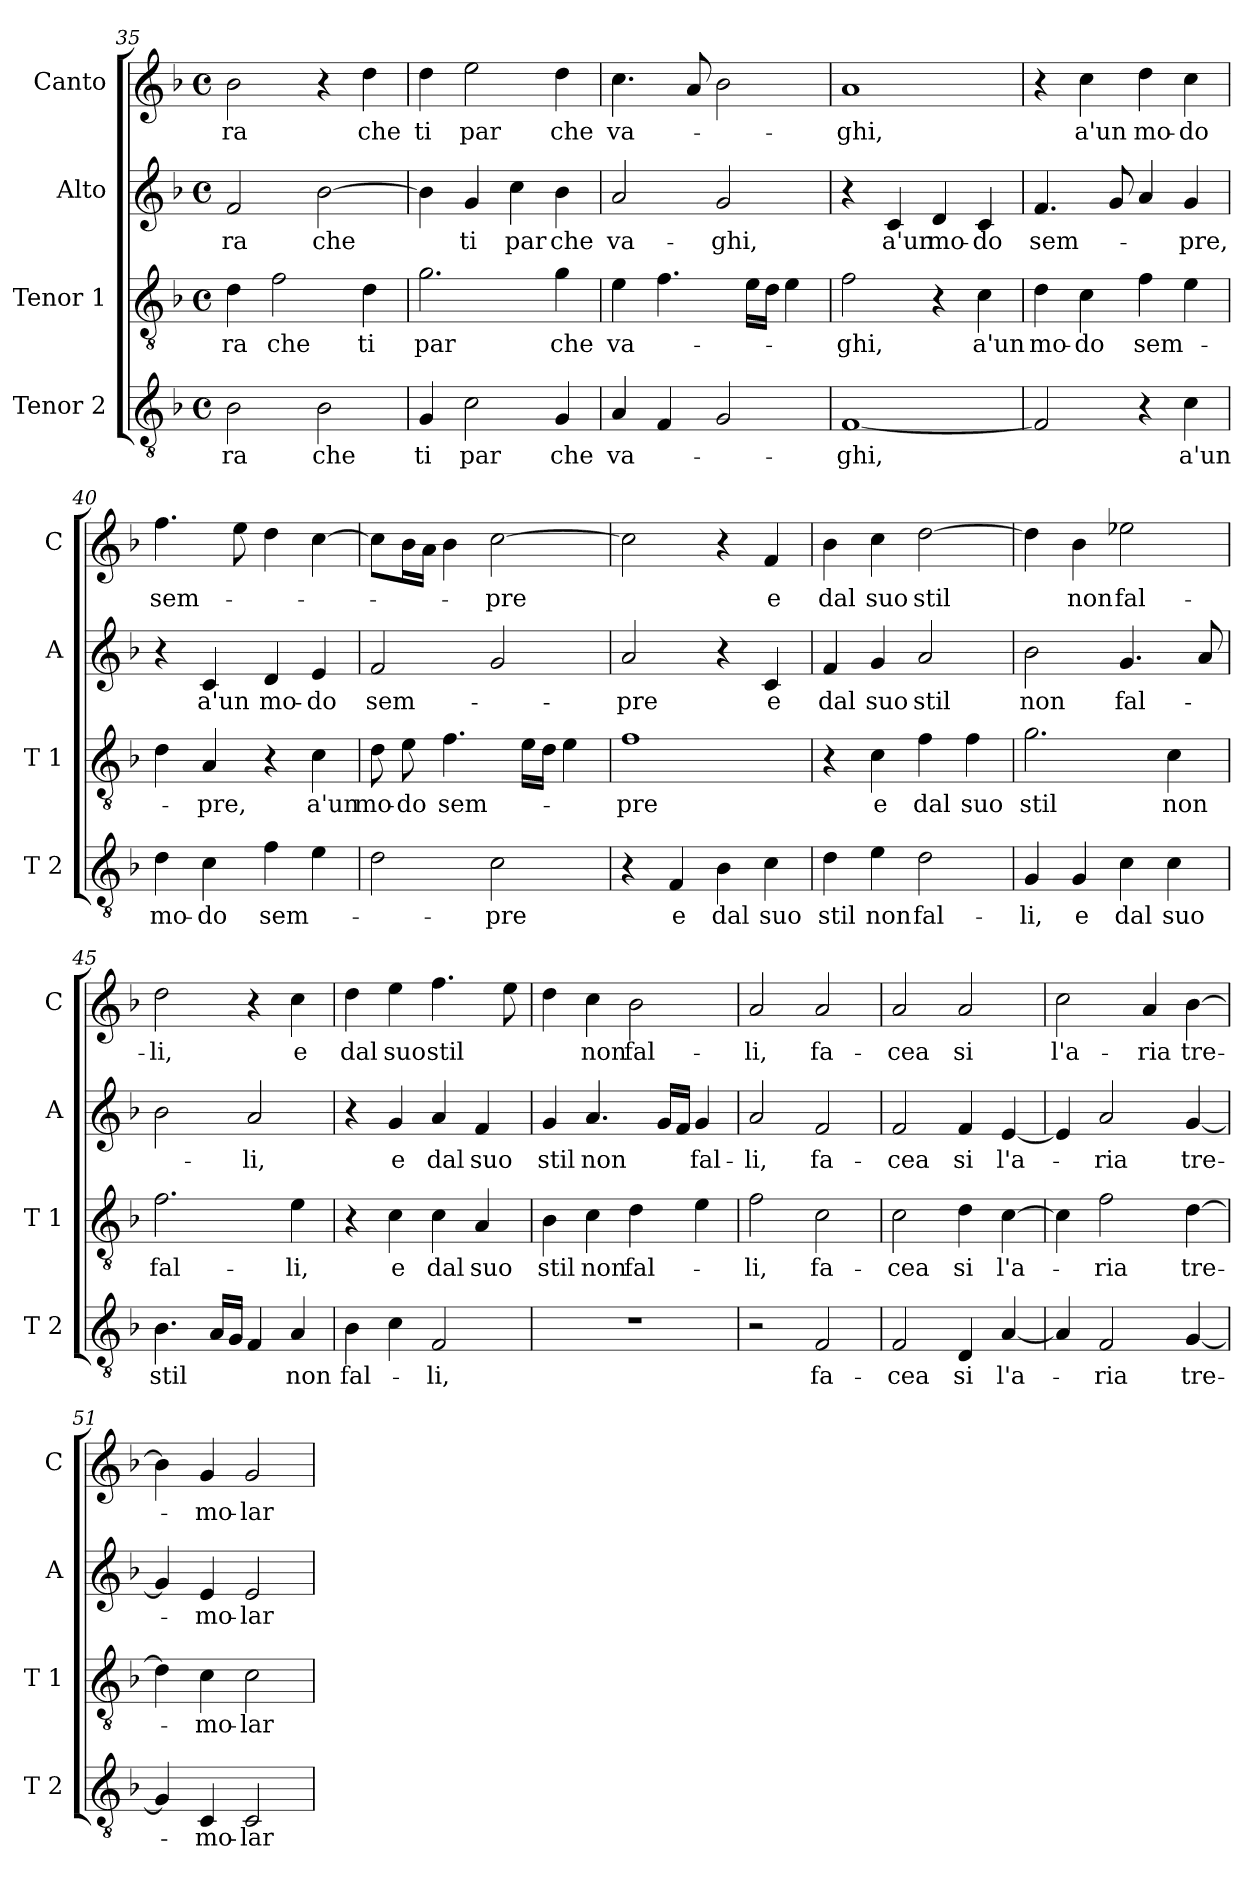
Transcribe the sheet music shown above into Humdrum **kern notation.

**kern	**text	**kern	**text	**kern	**text	**kern	**text
*part4	*part4	*part3	*part3	*part2	*part2	*part1	*part1
*staff4	*staff4	*staff3	*staff3	*staff2	*staff2	*staff1	*staff1
*I"Tenor 2	*	*I"Tenor 1	*	*I"Alto	*	*I"Canto	*
*I'T 2	*	*I'T 1	*	*I'A	*	*I'C	*
*clefGv2	*	*clefGv2	*	*clefG2	*	*clefG2	*
*k[b-]	*	*k[b-]	*	*k[b-]	*	*k[b-]	*
*F:	*	*F:	*	*F:	*	*F:	*
*M4/4	*	*M4/4	*	*M4/4	*	*M4/4	*
*met(c)	*	*met(c)	*	*met(c)	*	*met(c)	*
=35	=35	=35	=35	=35	=35	=35	=35
!	!LO:LY:b	!	!LO:LY:b	!	!LO:LY:b	!	!LO:LY:b
2B-\	-ra	4d\	-ra	2f/	-ra	2b-\	-ra
!	!	!	!LO:LY:b	!	!	!	!
.	.	2f\	che	.	.	.	.
!	!LO:LY:b	!	!	!	!LO:LY:b	!	!
2B-\	che	.	.	[2b-\	che	4r	.
!	!	!	!LO:LY:b	!	!	!	!LO:LY:b
.	.	4d\	ti	.	.	4dd\	che
=36	=36	=36	=36	=36	=36	=36	=36
!	!LO:LY:b	!	!LO:LY:b	!	!	!	!LO:LY:b
4G/	ti	2.g\	par	4b-\]	.	4dd\	ti
!	!LO:LY:b	!	!	!	!LO:LY:b	!	!LO:LY:b
2c\	par	.	.	4g/	ti	2ee\	par
!	!	!	!	!	!LO:LY:b	!	!
.	.	.	.	4cc\	par	.	.
!	!LO:LY:b	!	!LO:LY:b	!	!LO:LY:b	!	!LO:LY:b
4G/	che	4g\	che	4b-\	che	4dd\	che
!!LO:PB:g=z
=37	=37	=37	=37	=37	=37	=37	=37
!	!LO:LY:b	!	!LO:LY:b	!	!LO:LY:b	!	!LO:LY:b
4A/	va-	4e\	va-	2a/	va-	4.cc\	va-
4F/	.	4.f\	.	.	.	.	.
.	.	.	.	.	.	8a/	.
!	!	!	!	!	!LO:LY:b	!	!
2G/	.	.	.	2g/	-ghi,	2b-\	.
.	.	16e\LL	.	.	.	.	.
.	.	16d\JJ	.	.	.	.	.
.	.	4e\	.	.	.	.	.
=38	=38	=38	=38	=38	=38	=38	=38
!	!LO:LY:b	!	!LO:LY:b	!	!	!	!LO:LY:b
[1F	-ghi,	2f\	-ghi,	4r	.	1a	-ghi,
!	!	!	!	!	!LO:LY:b	!	!
.	.	.	.	4c/	a'un	.	.
!	!	!	!	!	!LO:LY:b	!	!
.	.	4r	.	4d/	mo-	.	.
!	!	!	!LO:LY:b	!	!LO:LY:b	!	!
.	.	4c\	a'un	4c/	-do	.	.
=39	=39	=39	=39	=39	=39	=39	=39
!	!	!	!LO:LY:b	!	!LO:LY:b	!	!
2F/]	.	4d\	mo-	4.f/	sem-	4r	.
!	!	!	!LO:LY:b	!	!	!	!LO:LY:b
.	.	4c\	-do	.	.	4cc\	a'un
.	.	.	.	8g/	.	.	.
!	!	!	!LO:LY:b	!	!	!	!LO:LY:b
4r	.	4f\	sem-	4a/	.	4dd\	mo-
!	!LO:LY:b	!	!	!	!LO:LY:b	!	!LO:LY:b
4c\	a'un	4e\	.	4g/	-pre,	4cc\	-do
=40	=40	=40	=40	=40	=40	=40	=40
!	!LO:LY:b	!	!	!	!	!	!LO:LY:b
4d\	mo-	4d\	.	4r	.	4.ff\	sem-
!	!LO:LY:b	!	!LO:LY:b	!	!LO:LY:b	!	!
4c\	-do	4A/	-pre,	4c/	a'un	.	.
.	.	.	.	.	.	8ee\	.
!	!LO:LY:b	!	!	!	!LO:LY:b	!	!
4f\	sem-	4r	.	4d/	mo-	4dd\	.
!	!	!	!LO:LY:b	!	!LO:LY:b	!	!
4e\	.	4c\	a'un	4e/	-do	[4cc\	.
=41	=41	=41	=41	=41	=41	=41	=41
!	!	!	!LO:LY:b	!	!LO:LY:b	!	!
2d\	.	8d\	mo-	2f/	sem-	8cc\L]	.
!	!	!	!LO:LY:b	!	!	!	!
.	.	8e\	-do	.	.	16b-\L	.
.	.	.	.	.	.	16a\JJ	.
!	!	!	!LO:LY:b	!	!	!	!
.	.	4.f\	sem-	.	.	4b-\	.
!	!LO:LY:b	!	!	!	!	!	!LO:LY:b
2c\	-pre	.	.	2g/	.	[2cc\	-pre
.	.	16e\LL	.	.	.	.	.
.	.	16d\JJ	.	.	.	.	.
.	.	4e\	.	.	.	.	.
=42	=42	=42	=42	=42	=42	=42	=42
!	!	!	!LO:LY:b	!	!LO:LY:b	!	!
4r	.	1f	-pre	2a/	-pre	2cc\]	.
!	!LO:LY:b	!	!	!	!	!	!
4F/	e	.	.	.	.	.	.
!	!LO:LY:b	!	!	!	!	!	!
4B-\	dal	.	.	4r	.	4r	.
!	!LO:LY:b	!	!	!	!LO:LY:b	!	!LO:LY:b
4c\	suo	.	.	4c/	e	4f/	e
!!LO:LB:g=z
=43	=43	=43	=43	=43	=43	=43	=43
!	!LO:LY:b	!	!	!	!LO:LY:b	!	!LO:LY:b
4d\	stil	4r	.	4f/	dal	4b-\	dal
!	!LO:LY:b	!	!LO:LY:b	!	!LO:LY:b	!	!LO:LY:b
4e\	non	4c\	e	4g/	suo	4cc\	suo
!	!LO:LY:b	!	!LO:LY:b	!	!LO:LY:b	!	!LO:LY:b
2d\	fal-	4f\	dal	2a/	stil	[2dd\	stil
!	!	!	!LO:LY:b	!	!	!	!
.	.	4f\	suo	.	.	.	.
=44	=44	=44	=44	=44	=44	=44	=44
!	!LO:LY:b	!	!LO:LY:b	!	!LO:LY:b	!	!
4G/	-li,	2.g\	stil	2b-\	non	4dd\]	.
!	!LO:LY:b	!	!	!	!	!	!LO:LY:b
4G/	e	.	.	.	.	4b-\	non
!	!LO:LY:b	!	!	!	!LO:LY:b	!	!LO:LY:b
4c\	dal	.	.	4.g/	fal-	2ee-X\	fal-
!	!LO:LY:b	!	!LO:LY:b	!	!	!	!
4c\	suo	4c\	non	.	.	.	.
.	.	.	.	8a/	.	.	.
=45	=45	=45	=45	=45	=45	=45	=45
!	!LO:LY:b	!	!LO:LY:b	!	!	!	!LO:LY:b
4.B-\	stil	2.f\	fal-	2b-\	.	2dd\	-li,
16A/LL	.	.	.	.	.	.	.
16G/JJ	.	.	.	.	.	.	.
!	!	!	!	!	!LO:LY:b	!	!
4F/	.	.	.	2a/	-li,	4r	.
!	!LO:LY:b	!	!LO:LY:b	!	!	!	!LO:LY:b
4A/	non	4e\	-li,	.	.	4cc\	e
=46	=46	=46	=46	=46	=46	=46	=46
!	!LO:LY:b	!	!	!	!	!	!LO:LY:b
4B-\	fal-	4r	.	4r	.	4dd\	dal
!	!	!	!LO:LY:b	!	!LO:LY:b	!	!LO:LY:b
4c\	.	4c\	e	4g/	e	4ee\	suo
!	!LO:LY:b	!	!LO:LY:b	!	!LO:LY:b	!	!LO:LY:b
2F/	-li,	4c\	dal	4a/	dal	4.ff\	stil
!	!	!	!LO:LY:b	!	!LO:LY:b	!	!
.	.	4A/	suo	4f/	suo	.	.
.	.	.	.	.	.	8ee\	.
=47	=47	=47	=47	=47	=47	=47	=47
!	!	!	!LO:LY:b	!	!LO:LY:b	!	!
1r	.	4B-\	stil	4g/	stil	4dd\	.
!	!	!	!LO:LY:b	!	!LO:LY:b	!	!LO:LY:b
.	.	4c\	non	4.a/	non	4cc\	non
!	!	!	!LO:LY:b	!	!	!	!LO:LY:b
.	.	4d\	fal-	.	.	2b-\	fal-
.	.	.	.	16g/LL	.	.	.
.	.	.	.	16f/JJ	.	.	.
!	!	!	!	!	!LO:LY:b	!	!
.	.	4e\	.	4g/	fal-	.	.
=48	=48	=48	=48	=48	=48	=48	=48
!	!	!	!LO:LY:b	!	!LO:LY:b	!	!LO:LY:b
2r	.	2f\	-li,	2a/	-li,	2a/	-li,
!	!LO:LY:b	!	!LO:LY:b	!	!LO:LY:b	!	!LO:LY:b
2F/	fa-	2c\	fa-	2f/	fa-	2a/	fa-
!!LO:LB:g=z
=49	=49	=49	=49	=49	=49	=49	=49
!	!LO:LY:b	!	!LO:LY:b	!	!LO:LY:b	!	!LO:LY:b
2F/	-cea	2c\	-cea	2f/	-cea	2a/	-cea
!	!LO:LY:b	!	!LO:LY:b	!	!LO:LY:b	!	!LO:LY:b
4D/	si	4d\	si	4f/	si	2a/	si
!	!LO:LY:b	!	!LO:LY:b	!	!LO:LY:b	!	!
[4A/	l'a-	[4c\	l'a-	[4e/	l'a-	.	.
=50	=50	=50	=50	=50	=50	=50	=50
!	!	!	!	!	!	!	!LO:LY:b
4A/]	.	4c\]	.	4e/]	.	2cc\	l'a-
!	!LO:LY:b	!	!LO:LY:b	!	!LO:LY:b	!	!
2F/	-ria	2f\	-ria	2a/	-ria	.	.
!	!	!	!	!	!	!	!LO:LY:b
.	.	.	.	.	.	4a/	-ria
!	!LO:LY:b	!	!LO:LY:b	!	!LO:LY:b	!	!LO:LY:b
[4G/	tre-	[4d\	tre-	[4g/	tre-	[4b-\	tre-
=51	=51	=51	=51	=51	=51	=51	=51
4G/]	.	4d\]	.	4g/]	.	4b-\]	.
!	!LO:LY:b	!	!LO:LY:b	!	!LO:LY:b	!	!LO:LY:b
4C/	-mo-	4c\	-mo-	4e/	-mo-	4g/	-mo-
!	!LO:LY:b	!	!LO:LY:b	!	!LO:LY:b	!	!LO:LY:b
2C/	-lar	2c\	-lar	2e/	-lar	2g/	-lar
=	=	=	=	=	=	=	=
*-	*-	*-	*-	*-	*-	*-	*-
